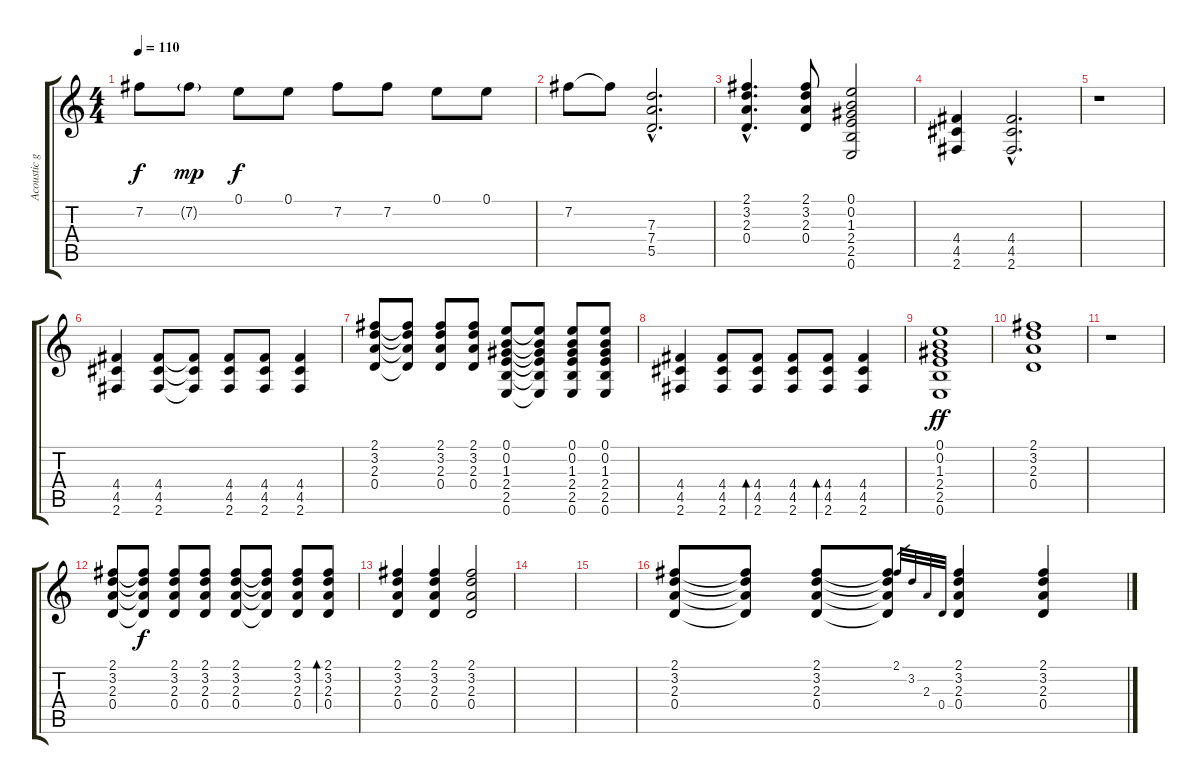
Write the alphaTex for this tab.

\track ("Acoustic guitar" "Acoustic g") {instrument acousticguitarsteel}
\staff {score tabs}
\tuning (E4 B3 G3 D3 A2 E2) {hide}
\ts (4 4)
\tempo 110
\clef g2
\ks c
7.2.8{dy f} 7.2{g}.8{dy mp} 0.1.8{dy f} 0.1.8 7.2.8 7.2.8 0.1.8 0.1.8 |
7.2.8 7.2{t}.8 (7.3{hac} 7.4{hac} 5.5{hac}).2{d} |
(2.1{hac} 3.2{hac} 2.3{hac} 0.4{hac}).4{d} (2.1 3.2 2.3 0.4).8 (0.1 0.2 1.3 2.4 2.5 0.6).2 |
(4.4 4.5 2.6).4 (4.4{hac} 4.5{hac} 2.6{hac}).2{d} |
r.1 |
(4.4 4.5 2.6).4 (4.4 4.5 2.6).8 (4.4{t} 4.5{t} 2.6{t}).8 (4.4 4.5 2.6).8 (4.4 4.5 2.6).8 (4.4 4.5 2.6).4 |
(2.1 3.2 2.3 0.4).8 (2.1{t} 3.2{t} 2.3{t} 0.4{t}).8 (2.1 3.2 2.3 0.4).8 (2.1 3.2 2.3 0.4).8 (0.1 0.2 1.3 2.4 2.5 0.6).8 (0.1{t} 0.2{t} 1.3{t} 2.4{t} 2.5{t} 0.6{t}).8 (0.1 0.2 1.3 2.4 2.5 0.6).8 (0.1 0.2 1.3 2.4 2.5 0.6).8 |
(4.4 4.5 2.6).4 (4.4 4.5 2.6).8 (4.4 4.5 2.6).8{bd 240} (4.4 4.5 2.6).8 (4.4 4.5 2.6).8{bd 240} (4.4 4.5 2.6).4 |
(0.1 0.2 1.3 2.4 2.5 0.6).1{dy ff} |
(2.1 3.2 2.3 0.4).1 |
r.1 |
(2.1 3.2 2.3 0.4).8 (2.1{t} 3.2{t} 2.3{t} 0.4{t}).8{dy f} (2.1 3.2 2.3 0.4).8 (2.1 3.2 2.3 0.4).8 (2.1 3.2 2.3 0.4).8 (2.1{t} 3.2{t} 2.3{t} 0.4{t}).8 (2.1 3.2 2.3 0.4).8 (2.1 3.2 2.3 0.4).8{bd 240} |
(2.1 3.2 2.3 0.4).4 (2.1 3.2 2.3 0.4).4 (2.1 3.2 2.3 0.4).2 |
|
|
(2.1 3.2 2.3 0.4).8 (2.1{t} 3.2{t} 2.3{t} 0.4{t}).8 (2.1 3.2 2.3 0.4).8 (2.1{t} 3.2{t} 2.3{t} 0.4{t}).8 2.1.32{gr} 3.2.32{gr} 2.3.32{gr} 0.4.32{gr} (2.1 3.2 2.3 0.4).4 (2.1 3.2 2.3 0.4).4
